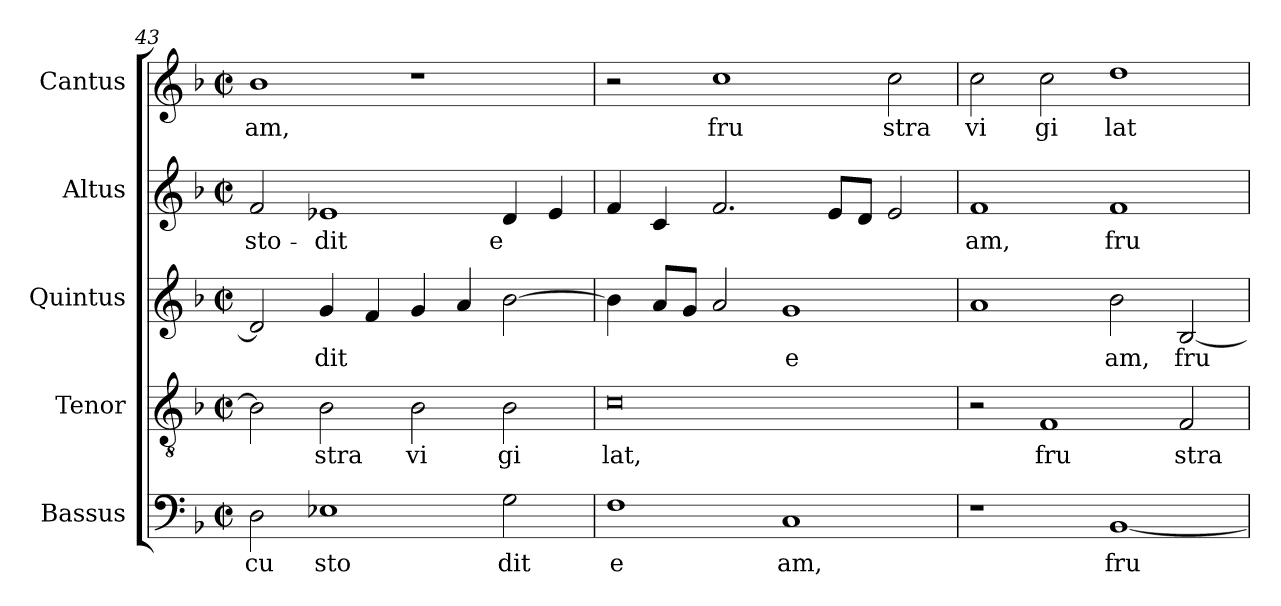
**kern	**text	**kern	**text	**kern	**text	**kern	**text	**kern	**text
*part5	*part5	*part4	*part4	*part3	*part3	*part2	*part2	*part1	*part1
*staff5	*staff5	*staff4	*staff4	*staff3	*staff3	*staff2	*staff2	*staff1	*staff1
*I"Bassus	*	*I"Tenor	*	*I"Quintus	*	*I"Altus	*	*I"Cantus	*
*clefF4	*	*clefGv2	*	*clefG2	*	*clefG2	*	*clefG2	*
*k[b-]	*	*k[b-]	*	*k[b-]	*	*k[b-]	*	*k[b-]	*
*F:	*	*F:	*	*F:	*	*F:	*	*F:	*
*M2/2	*	*M2/2	*	*M2/2	*	*M2/2	*	*M2/2	*
*met(c|)	*	*met(c|)	*	*met(c|)	*	*met(c|)	*	*met(c|)	*
=43	=43	=43	=43	=43	=43	=43	=43	=43	=43
!	!LO:LY:b:cj	!	!LO:LY:b:cj	!	!LO:LY:b:cj	!	!LO:LY:b:cj	!	!LO:LY:b:cj
2D\	cu	2B-\]	.	2d/]	--	2f/	-sto-	1b-	am,
!	!LO:LY:b:cj	!	!LO:LY:b:cj	!	!LO:LY:b:cj	!	!LO:LY:b:cj	!	!
1E-X	sto	2B-\	stra	4g/	-dit	1e-X	-dit	.	.
!	!	!	!	!	!LO:LY:b:cj	!	!	!	!
.	.	.	.	4f/	.	.	.	.	.
!	!	!	!LO:LY:b:cj	!	!LO:LY:b:cj	!	!	!	!
.	.	2B-\	vi	4g/	.	.	.	1r	.
!	!	!	!	!	!LO:LY:b:cj	!	!	!	!
.	.	.	.	4a/	.	.	.	.	.
!	!LO:LY:b:cj	!	!LO:LY:b:cj	!	!LO:LY:b:cj	!	!LO:LY:b:cj	!	!
2G\	dit	2B-\	gi	[<2b-\	.	4d/	e-	.	.
!	!	!	!	!	!	!	!LO:LY:b:cj	!	!
.	.	.	.	.	.	4e-/	--	.	.
!!LO:LB:g=z
=44	=44	=44	=44	=44	=44	=44	=44	=44	=44
!	!LO:LY:b:cj	!	!LO:LY:b:cj	!	!LO:LY:b:cj	!	!LO:LY:b:cj	!	!
1F	e	0c	lat,	4b-\]	.	4f/	--	2r	.
!	!	!	!	!	!LO:LY:b:cj	!	!LO:LY:b:cj	!	!
.	.	.	.	8a/L	.	4c/	--	.	.
!	!	!	!	!	!LO:LY:b:cj	!	!	!	!
.	.	.	.	8g/J	.	.	.	.	.
!	!	!	!	!	!LO:LY:b:cj	!	!LO:LY:b:cj	!	!LO:LY:b:cj
.	.	.	.	2a/	.	2.f/	--	1cc	fru
!	!LO:LY:b:cj	!	!	!	!LO:LY:b:cj	!	!	!	!
1C	am,	.	.	1g	e	.	.	.	.
!	!	!	!	!	!	!	!LO:LY:b:cj	!	!
.	.	.	.	.	.	8e/L	--	.	.
!	!	!	!	!	!	!	!LO:LY:b:cj	!	!
.	.	.	.	.	.	8d/J	--	.	.
!	!	!	!	!	!	!	!LO:LY:b:cj	!	!LO:LY:b:cj
.	.	.	.	.	.	2e/	--	2cc\	stra
=45	=45	=45	=45	=45	=45	=45	=45	=45	=45
!	!	!	!	!	!LO:LY:b:cj	!	!LO:LY:b:cj	!	!LO:LY:b:cj
1r	.	2r	.	1a	.	1f	-am,	2cc\	vi
!	!	!	!LO:LY:b:cj	!	!	!	!	!	!LO:LY:b:cj
.	.	1F	fru	.	.	.	.	2cc\	gi
!	!LO:LY:b:cj	!	!	!	!LO:LY:b:cj	!	!LO:LY:b:cj	!	!LO:LY:b:cj
[<1BB-	fru	.	.	2b-\	am,	1f	fru-	1dd	lat
!	!	!	!LO:LY:b:cj	!	!LO:LY:b:cj	!	!	!	!
.	.	2F/	stra	[<2B-/	fru	.	.	.	.
=	=	=	=	=	=	=	=	=	=
*-	*-	*-	*-	*-	*-	*-	*-	*-	*-
